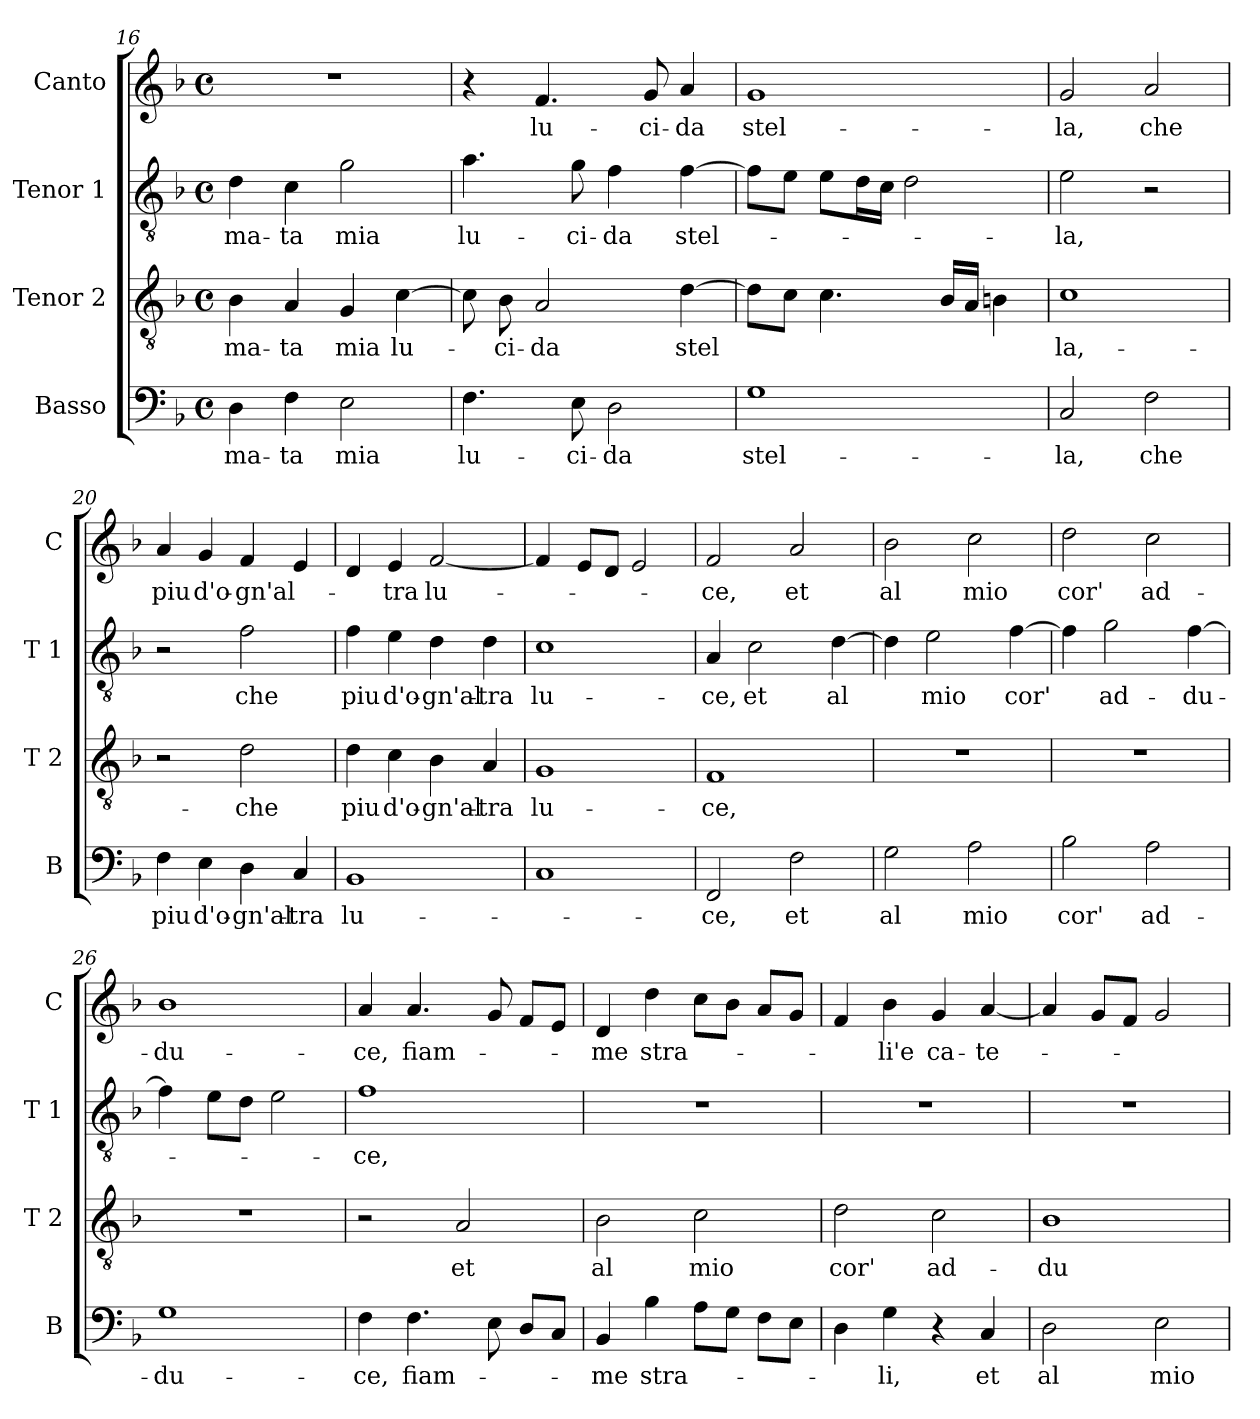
**kern	**text	**kern	**text	**kern	**text	**kern	**text
*part4	*part4	*part3	*part3	*part2	*part2	*part1	*part1
*staff4	*staff4	*staff3	*staff3	*staff2	*staff2	*staff1	*staff1
*I"Basso	*	*I"Tenor 2	*	*I"Tenor 1	*	*I"Canto	*
*I'B	*	*I'T 2	*	*I'T 1	*	*I'C	*
*clefF4	*	*clefGv2	*	*clefGv2	*	*clefG2	*
*k[b-]	*	*k[b-]	*	*k[b-]	*	*k[b-]	*
*F:	*	*F:	*	*F:	*	*F:	*
*M4/4	*	*M4/4	*	*M4/4	*	*M4/4	*
*met(c)	*	*met(c)	*	*met(c)	*	*met(c)	*
=16	=16	=16	=16	=16	=16	=16	=16
4D\	-ma-	4B-\	-ma-	4d\	-ma-	1r	.
4F\	-ta	4A/	-ta	4c\	-ta	.	.
2E\	mia	4G/	mia	2g\	mia	.	.
.	.	[4c\	lu-	.	.	.	.
=17	=17	=17	=17	=17	=17	=17	=17
4.F\	lu-	8c\]	.	4.a\	lu-	4r	.
.	.	8B-\	-ci-	.	.	.	.
.	.	2A/	-da	.	.	4.f/	lu-
8E\	-ci-	.	.	8g\	-ci-	.	.
2D\	-da	.	.	4f\	-da	.	.
.	.	.	.	.	.	8g/	-ci-
.	.	[4d\	stel	[4f\	stel-	4a/	-da
=18	=18	=18	=18	=18	=18	=18	=18
1G	stel-	8d\L]	.	8f\L]	.	1g	stel-
.	.	8c\J	.	8e\J	.	.	.
.	.	4.c\	.	8e\L	.	.	.
.	.	.	.	16d\L	.	.	.
.	.	.	.	16c\JJ	.	.	.
.	.	.	.	2d\	.	.	.
.	.	16B-/LL	.	.	.	.	.
.	.	16A/JJ	.	.	.	.	.
.	.	4Bn\	.	.	.	.	.
!!LO:PB:g=z
=19	=19	=19	=19	=19	=19	=19	=19
2C/	-la,	1c	la,-	2e\	-la,	2g/	-la,
2F\	che	.	.	2r	.	2a/	che
=20	=20	=20	=20	=20	=20	=20	=20
4F\	piu	2r	.	2r	.	4a/	piu
4E\	d'o-	.	.	.	.	4g/	d'o-
4D\	-gn'al-	2d\	-che	2f\	che	4f/	-gn'al-
4C/	-tra	.	.	.	.	4e/	.
=21	=21	=21	=21	=21	=21	=21	=21
1BB-	lu-	4d\	piu	4f\	piu	4d/	.
.	.	4c\	d'o-	4e\	d'o-	4e/	-tra
.	.	4B-\	-gn'al-	4d\	-gn'al-	[2f/	lu-
.	.	4A/	-tra	4d\	-tra	.	.
=22	=22	=22	=22	=22	=22	=22	=22
1C	.	1G	lu-	1c	lu-	4f/]	.
.	.	.	.	.	.	8e/L	.
.	.	.	.	.	.	8d/J	.
.	.	.	.	.	.	2e/	.
=23	=23	=23	=23	=23	=23	=23	=23
2FF/	-ce,	1F	-ce,	4A/	-ce,	2f/	-ce,
.	.	.	.	2c\	et	.	.
2F\	et	.	.	.	.	2a/	et
.	.	.	.	[4d\	al	.	.
=24	=24	=24	=24	=24	=24	=24	=24
2G\	al	1r	.	4d\]	.	2b-\	al
.	.	.	.	2e\	mio	.	.
2A\	mio	.	.	.	.	2cc\	mio
.	.	.	.	[4f\	cor'	.	.
!!LO:LB:g=z
=25	=25	=25	=25	=25	=25	=25	=25
2B-\	cor'	1r	.	4f\]	.	2dd\	cor'
.	.	.	.	2g\	ad-	.	.
2A\	ad-	.	.	.	.	2cc\	ad-
.	.	.	.	[4f\	-du-	.	.
=26	=26	=26	=26	=26	=26	=26	=26
1G	-du-	1r	.	4f\]	.	1b-	-du-
.	.	.	.	8e\L	.	.	.
.	.	.	.	8d\J	.	.	.
.	.	.	.	2e\	.	.	.
=27	=27	=27	=27	=27	=27	=27	=27
4F\	-ce,	2r	.	1f	-ce,	4a/	-ce,
4.F\	fiam-	.	.	.	.	4.a/	fiam-
.	.	2A/	et	.	.	.	.
8E\	.	.	.	.	.	8g/	.
8D/L	.	.	.	.	.	8f/L	.
8C/J	.	.	.	.	.	8e/J	.
=28	=28	=28	=28	=28	=28	=28	=28
4BB-/	-me	2B-\	al	1r	.	4d/	-me
4B-\	stra-	.	.	.	.	4dd\	stra-
8A\L	.	2c\	mio	.	.	8cc\L	.
8G\J	.	.	.	.	.	8b-\J	.
8F\L	.	.	.	.	.	8a/L	.
8E\J	.	.	.	.	.	8g/J	.
=29	=29	=29	=29	=29	=29	=29	=29
4D\	.	2d\	cor'	1r	.	4f/	.
4G\	-li,	.	.	.	.	4b-\	-li'e
4r	.	2c\	ad-	.	.	4g/	ca-
4C/	et	.	.	.	.	[4a/	-te-
=30	=30	=30	=30	=30	=30	=30	=30
2D\	al	1B-	-du-	1r	.	4a/]	.
.	.	.	.	.	.	8g/L	.
.	.	.	.	.	.	8f/J	.
2E\	mio	.	.	.	.	2g/	.
=	=	=	=	=	=	=	=
*-	*-	*-	*-	*-	*-	*-	*-
